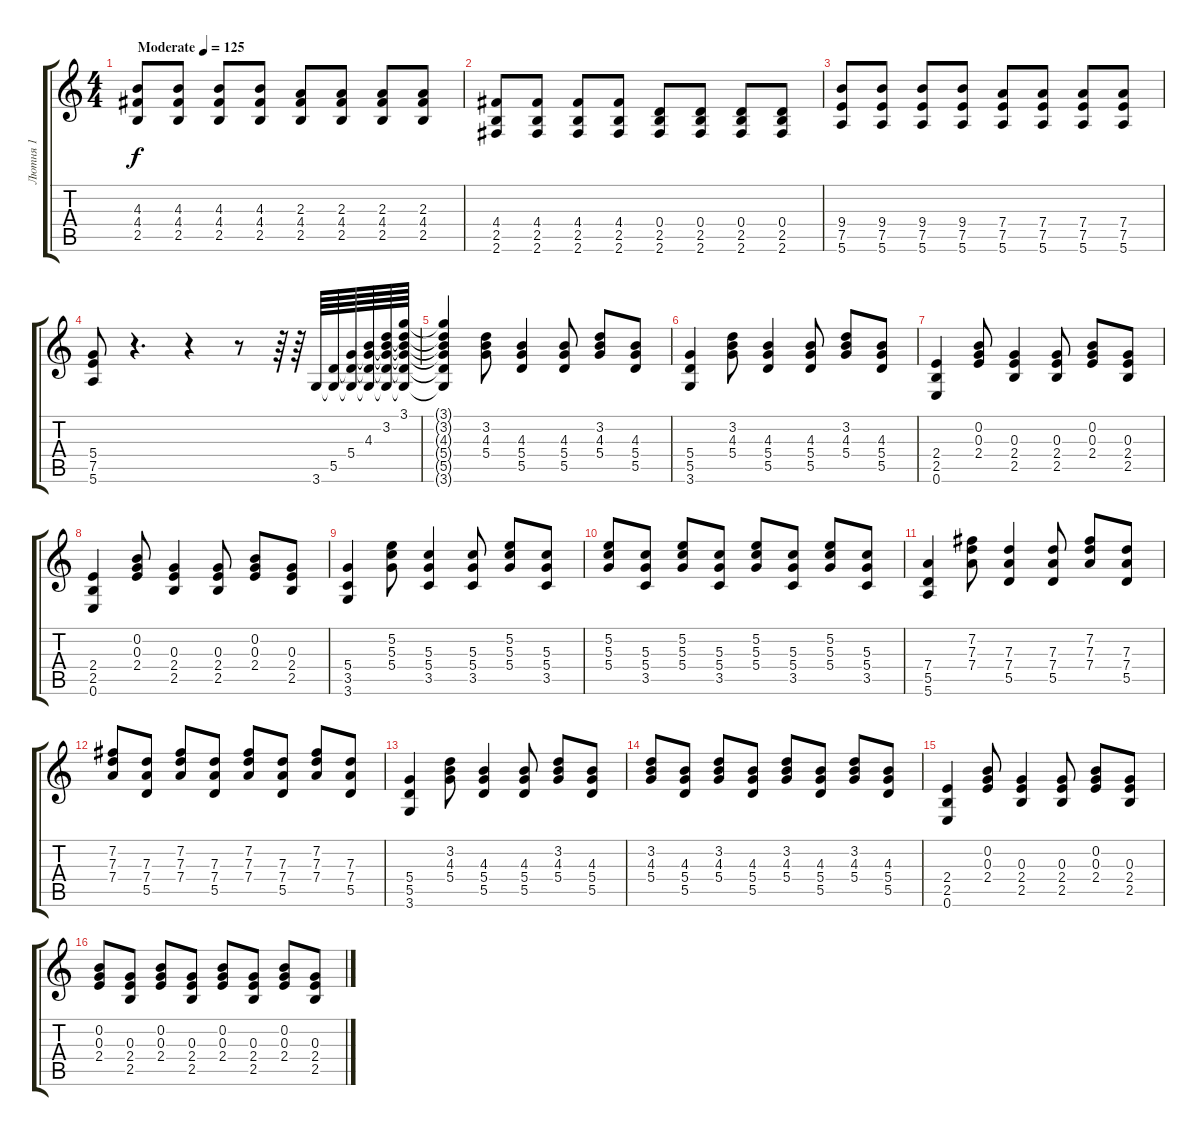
\track ("Лютня 1" "Лютня 1") {instrument acousticguitarsteel}
\staff {score tabs}
\tuning (E4 B3 G3 D3 A2 E2) {hide}
\ts (4 4)
\tempo (125 "Moderate")
\clef g2
\ks c
(4.3 4.4 2.5).8{dy f instrument acousticguitarsteel} (4.3 4.4 2.5).8 (4.3 4.4 2.5).8 (4.3 4.4 2.5).8 (2.3 4.4 2.5).8 (2.3 4.4 2.5).8 (2.3 4.4 2.5).8 (2.3 4.4 2.5).8 |
(4.4 2.5 2.6).8 (4.4 2.5 2.6).8 (4.4 2.5 2.6).8 (4.4 2.5 2.6).8 (0.4 2.5 2.6).8 (0.4 2.5 2.6).8 (0.4 2.5 2.6).8 (0.4 2.5 2.6).8 |
(9.4 7.5 5.6).8 (9.4 7.5 5.6).8 (9.4 7.5 5.6).8 (9.4 7.5 5.6).8 (7.4 7.5 5.6).8 (7.4 7.5 5.6).8 (7.4 7.5 5.6).8 (7.4 7.5 5.6).8 |
(5.4 7.5 5.6).8 r.4{d} r.4 r.8 r.64 r.64 3.6.64 (5.5 3.6{t}).64 (5.4 5.5{t} 3.6{t}).64 (4.3 5.4{t} 5.5{t} 3.6{t}).64 (3.2 4.3{t} 5.4{t} 5.5{t} 3.6{t}).64 (3.1 3.2{t} 4.3{t} 5.4{t} 5.5{t} 3.6{t}).64 |
(3.1{t} 3.2{t} 4.3{t} 5.4{t} 5.5{t} 3.6{t}).4 (3.2 4.3 5.4).8 (4.3 5.4 5.5).4 (4.3 5.4 5.5).8 (3.2 4.3 5.4).8 (4.3 5.4 5.5).8 |
(5.4 5.5 3.6).4 (3.2 4.3 5.4).8 (4.3 5.4 5.5).4 (4.3 5.4 5.5).8 (3.2 4.3 5.4).8 (4.3 5.4 5.5).8 |
(2.4 2.5 0.6).4 (0.2 0.3 2.4).8 (0.3 2.4 2.5).4 (0.3 2.4 2.5).8 (0.2 0.3 2.4).8 (0.3 2.4 2.5).8 |
(2.4 2.5 0.6).4 (0.2 0.3 2.4).8 (0.3 2.4 2.5).4 (0.3 2.4 2.5).8 (0.2 0.3 2.4).8 (0.3 2.4 2.5).8 |
(5.4 3.5 3.6).4 (5.2 5.3 5.4).8 (5.3 5.4 3.5).4 (5.3 5.4 3.5).8 (5.2 5.3 5.4).8 (5.3 5.4 3.5).8 |
(5.2 5.3 5.4).8 (5.3 5.4 3.5).8 (5.2 5.3 5.4).8 (5.3 5.4 3.5).8 (5.2 5.3 5.4).8 (5.3 5.4 3.5).8 (5.2 5.3 5.4).8 (5.3 5.4 3.5).8 |
(7.4 5.5 5.6).4 (7.2 7.3 7.4).8 (7.3 7.4 5.5).4 (7.3 7.4 5.5).8 (7.2 7.3 7.4).8 (7.3 7.4 5.5).8 |
(7.2 7.3 7.4).8 (7.3 7.4 5.5).8 (7.2 7.3 7.4).8 (7.3 7.4 5.5).8 (7.2 7.3 7.4).8 (7.3 7.4 5.5).8 (7.2 7.3 7.4).8 (7.3 7.4 5.5).8 |
(5.4 5.5 3.6).4 (3.2 4.3 5.4).8 (4.3 5.4 5.5).4 (4.3 5.4 5.5).8 (3.2 4.3 5.4).8 (4.3 5.4 5.5).8 |
(3.2 4.3 5.4).8 (4.3 5.4 5.5).8 (3.2 4.3 5.4).8 (4.3 5.4 5.5).8 (3.2 4.3 5.4).8 (4.3 5.4 5.5).8 (3.2 4.3 5.4).8 (4.3 5.4 5.5).8 |
(2.4 2.5 0.6).4 (0.2 0.3 2.4).8 (0.3 2.4 2.5).4 (0.3 2.4 2.5).8 (0.2 0.3 2.4).8 (0.3 2.4 2.5).8 |
(0.2 0.3 2.4).8 (0.3 2.4 2.5).8 (0.2 0.3 2.4).8 (0.3 2.4 2.5).8 (0.2 0.3 2.4).8 (0.3 2.4 2.5).8 (0.2 0.3 2.4).8 (0.3 2.4 2.5).8
